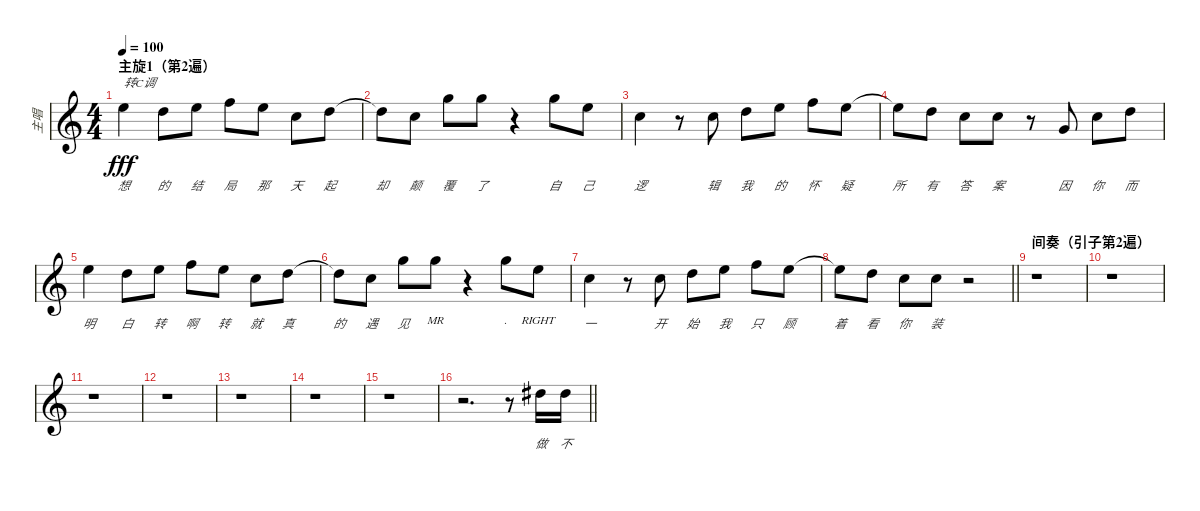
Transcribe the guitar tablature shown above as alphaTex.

\track ("主唱" "主唱") {instrument sopranosax}
\staff {score}
\tuning (E4 B3 G3 D3 A2 E2) {hide}
\ts (4 4)
\section ("" "主旋1（第2遍）")
\tempo 100
\clef g2
\ks c
12.1.4{txt "转C调" lyrics (0 "想") lyrics (1 "") lyrics (2 "") lyrics (3 "") lyrics (4 "") dy fff} 10.1.8{lyrics (0 "的") lyrics (1 "") lyrics (2 "") lyrics (3 "") lyrics (4 "")} 12.1.8{lyrics (0 "结") lyrics (1 "") lyrics (2 "") lyrics (3 "") lyrics (4 "")} 13.1.8{lyrics (0 "局") lyrics (1 "") lyrics (2 "") lyrics (3 "") lyrics (4 "")} 12.1.8{lyrics (0 "那") lyrics (1 "") lyrics (2 "") lyrics (3 "") lyrics (4 "")} 13.2.8{lyrics (0 "天") lyrics (1 "") lyrics (2 "") lyrics (3 "") lyrics (4 "")} 10.1.8{lyrics (0 "起") lyrics (1 "") lyrics (2 "") lyrics (3 "") lyrics (4 "")} |
10.1{t}.8{lyrics (0 "却") lyrics (1 "") lyrics (2 "") lyrics (3 "") lyrics (4 "")} 8.1.8{lyrics (0 "颠") lyrics (1 "") lyrics (2 "") lyrics (3 "") lyrics (4 "")} 15.1.8{lyrics (0 "覆") lyrics (1 "") lyrics (2 "") lyrics (3 "") lyrics (4 "")} 15.1.8{lyrics (0 "了") lyrics (1 "") lyrics (2 "") lyrics (3 "") lyrics (4 "")} r.4 15.1.8{lyrics (0 "自") lyrics (1 "") lyrics (2 "") lyrics (3 "") lyrics (4 "")} 12.1.8{lyrics (0 "己") lyrics (1 "") lyrics (2 "") lyrics (3 "") lyrics (4 "")} |
13.2.4{lyrics (0 "逻") lyrics (1 "") lyrics (2 "") lyrics (3 "") lyrics (4 "")} r.8 13.2.8{lyrics (0 "辑") lyrics (1 "") lyrics (2 "") lyrics (3 "") lyrics (4 "")} 10.1.8{lyrics (0 "我") lyrics (1 "") lyrics (2 "") lyrics (3 "") lyrics (4 "")} 12.1.8{lyrics (0 "的") lyrics (1 "") lyrics (2 "") lyrics (3 "") lyrics (4 "")} 13.1.8{lyrics (0 "怀") lyrics (1 "") lyrics (2 "") lyrics (3 "") lyrics (4 "")} 12.1.8{lyrics (0 "疑") lyrics (1 "") lyrics (2 "") lyrics (3 "") lyrics (4 "")} |
12.1{t}.8{lyrics (0 "所") lyrics (1 "") lyrics (2 "") lyrics (3 "") lyrics (4 "")} 10.1.8{lyrics (0 "有") lyrics (1 "") lyrics (2 "") lyrics (3 "") lyrics (4 "")} 8.1.8{lyrics (0 "答") lyrics (1 "") lyrics (2 "") lyrics (3 "") lyrics (4 "")} 8.1.8{lyrics (0 "案") lyrics (1 "") lyrics (2 "") lyrics (3 "") lyrics (4 "")} r.8 8.2.8{lyrics (0 "因") lyrics (1 "") lyrics (2 "") lyrics (3 "") lyrics (4 "")} 8.1.8{lyrics (0 "你") lyrics (1 "") lyrics (2 "") lyrics (3 "") lyrics (4 "")} 10.1.8{lyrics (0 "而") lyrics (1 "") lyrics (2 "") lyrics (3 "") lyrics (4 "")} |
12.1.4{lyrics (0 "明") lyrics (1 "") lyrics (2 "") lyrics (3 "") lyrics (4 "")} 10.1.8{lyrics (0 "白") lyrics (1 "") lyrics (2 "") lyrics (3 "") lyrics (4 "")} 12.1.8{lyrics (0 "转") lyrics (1 "") lyrics (2 "") lyrics (3 "") lyrics (4 "")} 13.1.8{lyrics (0 "啊") lyrics (1 "") lyrics (2 "") lyrics (3 "") lyrics (4 "")} 12.1.8{lyrics (0 "转") lyrics (1 "") lyrics (2 "") lyrics (3 "") lyrics (4 "")} 13.2.8{lyrics (0 "就") lyrics (1 "") lyrics (2 "") lyrics (3 "") lyrics (4 "")} 10.1.8{lyrics (0 "真") lyrics (1 "") lyrics (2 "") lyrics (3 "") lyrics (4 "")} |
10.1{t}.8{lyrics (0 "的") lyrics (1 "") lyrics (2 "") lyrics (3 "") lyrics (4 "")} 8.1.8{lyrics (0 "遇") lyrics (1 "") lyrics (2 "") lyrics (3 "") lyrics (4 "")} 15.1.8{lyrics (0 "见") lyrics (1 "") lyrics (2 "") lyrics (3 "") lyrics (4 "")} 15.1.8{lyrics (0 "MR") lyrics (1 "") lyrics (2 "") lyrics (3 "") lyrics (4 "")} r.4 15.1.8{lyrics (0 ".") lyrics (1 "") lyrics (2 "") lyrics (3 "") lyrics (4 "")} 12.1.8{lyrics (0 "RIGHT") lyrics (1 "") lyrics (2 "") lyrics (3 "") lyrics (4 "")} |
13.2.4{lyrics (0 "一") lyrics (1 "") lyrics (2 "") lyrics (3 "") lyrics (4 "")} r.8 13.2.8{lyrics (0 "开") lyrics (1 "") lyrics (2 "") lyrics (3 "") lyrics (4 "")} 10.1.8{lyrics (0 "始") lyrics (1 "") lyrics (2 "") lyrics (3 "") lyrics (4 "")} 12.1.8{lyrics (0 "我") lyrics (1 "") lyrics (2 "") lyrics (3 "") lyrics (4 "")} 13.1.8{lyrics (0 "只") lyrics (1 "") lyrics (2 "") lyrics (3 "") lyrics (4 "")} 12.1.8{lyrics (0 "顾") lyrics (1 "") lyrics (2 "") lyrics (3 "") lyrics (4 "")} |
\barLineRight lightlight
12.1{t}.8{lyrics (0 "着") lyrics (1 "") lyrics (2 "") lyrics (3 "") lyrics (4 "")} 10.1.8{lyrics (0 "看") lyrics (1 "") lyrics (2 "") lyrics (3 "") lyrics (4 "")} 8.1.8{lyrics (0 "你") lyrics (1 "") lyrics (2 "") lyrics (3 "") lyrics (4 "")} 8.1.8{lyrics (0 "装") lyrics (1 "") lyrics (2 "") lyrics (3 "") lyrics (4 "")} r.2 |
\section ("" "间奏（引子第2遍）")
r.1 |
r.1 |
r.1 |
r.1 |
r.1 |
r.1 |
r.1 |
\barLineRight lightlight
r.2{d} r.8 11.1.16{lyrics (0 "做") lyrics (1 "") lyrics (2 "") lyrics (3 "") lyrics (4 "")} 11.1.16{lyrics (0 "不") lyrics (1 "") lyrics (2 "") lyrics (3 "") lyrics (4 "")}
